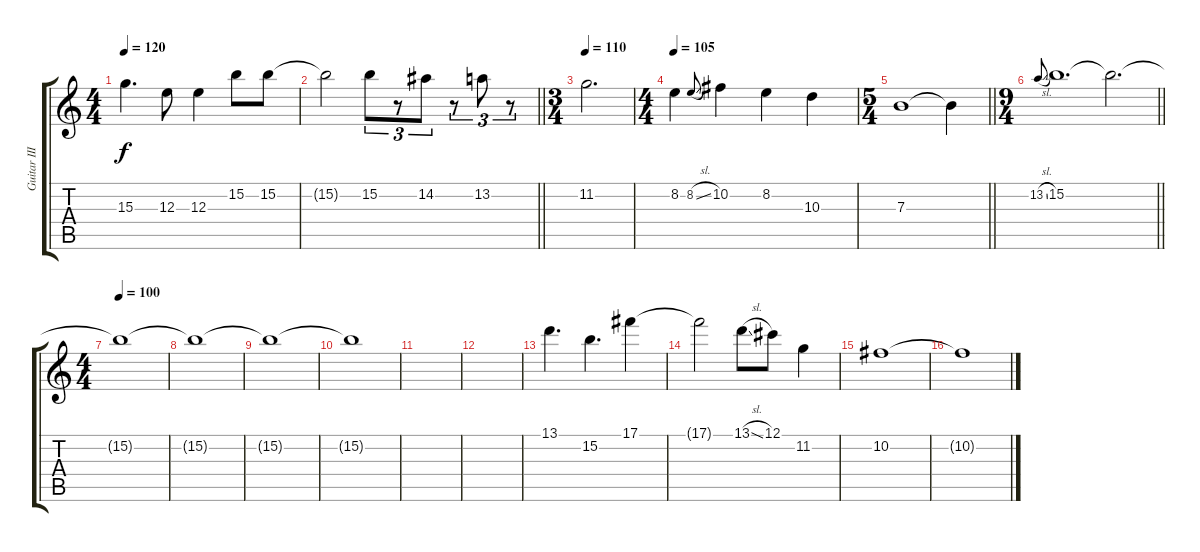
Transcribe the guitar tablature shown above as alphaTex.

\track ("Guitar III" "Guitar III") {instrument distortionguitar}
\staff {score tabs}
\tuning (Db4 Ab3 E3 B2 Gb2 Db2) {hide}
\ts (4 4)
\tempo 120
\clef g2
\ks c
15.3.4{d dy f} 12.3.8 12.3.4 15.2.8 15.2.8 |
\barLineRight lightlight
15.2{t}.2 15.2.8{tu (3 2)} r.8{tu (3 2)} 14.2.8{tu (3 2)} r.8{tu (3 2)} 13.2.8{tu (3 2)} r.8{tu (3 2)} |
\ts (3 4)
\tempo 110
11.2.2{d} |
\ts (4 4)
\tempo 105
8.2.4 8.2{sl}.8{gr onbeat} 10.2.4 8.2.4 10.3.4 |
\ts (5 4)
\barLineRight lightlight
7.3.1 7.3{t}.4 |
\ts (9 4)
\barLineRight lightlight
13.2{sl}.8{gr onbeat} 15.2.1{d} 15.2{t}.2{d} |
\ts (4 4)
\tempo 100
15.2{t}.1{volume 0} |
15.2{t}.1 |
15.2{t}.1 |
15.2{t}.1 |
|
|
13.1.4{d} 15.2.4{d} 17.1.4 |
17.1{t}.2 13.1{sl}.8 12.1.8 11.2.4 |
10.2.1 |
10.2{t}.1
